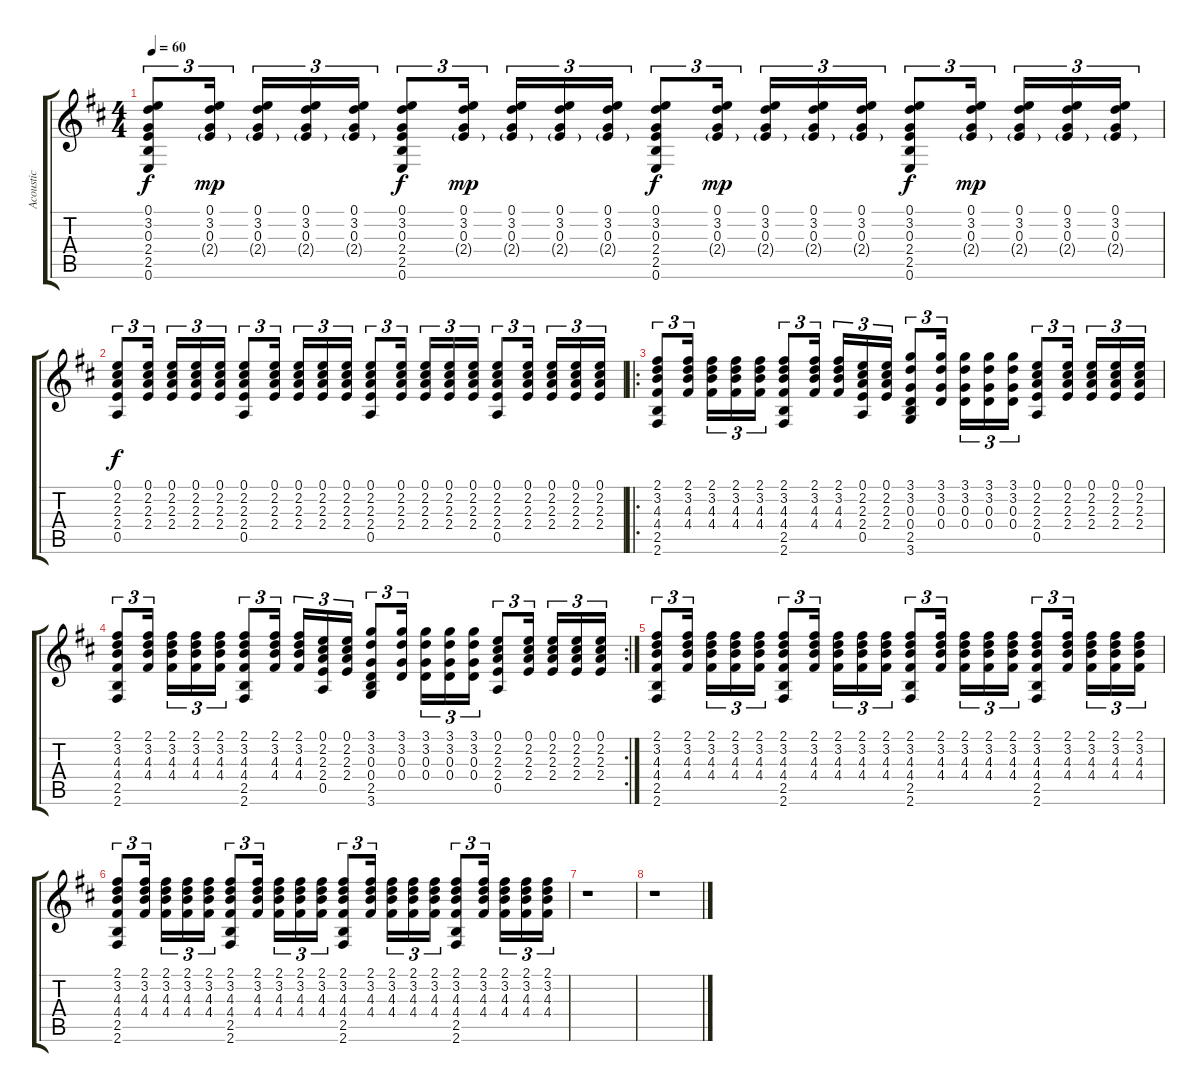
\track ("Acoustic" "Acoustic") {instrument acousticguitarsteel}
\staff {score tabs}
\tuning (E4 B3 G3 D3 A2 E2) {hide}
\ts (4 4)
\tempo 60
\clef g2
\ks d
(0.1 3.2 0.3 2.4 2.5 0.6).8{tu (3 2) dy f} (0.1 3.2 0.3 2.4{g}).16{tu (3 2) dy mp beam splitsecondary} (0.1 3.2 0.3 2.4{g}).16{tu (3 2)} (0.1 3.2 0.3 2.4{g}).16{tu (3 2)} (0.1 3.2 0.3 2.4{g}).16{tu (3 2)} (0.1 3.2 0.3 2.4 2.5 0.6).8{tu (3 2) dy f} (0.1 3.2 0.3 2.4{g}).16{tu (3 2) dy mp beam splitsecondary} (0.1 3.2 0.3 2.4{g}).16{tu (3 2)} (0.1 3.2 0.3 2.4{g}).16{tu (3 2)} (0.1 3.2 0.3 2.4{g}).16{tu (3 2)} (0.1 3.2 0.3 2.4 2.5 0.6).8{tu (3 2) dy f} (0.1 3.2 0.3 2.4{g}).16{tu (3 2) dy mp beam splitsecondary} (0.1 3.2 0.3 2.4{g}).16{tu (3 2)} (0.1 3.2 0.3 2.4{g}).16{tu (3 2)} (0.1 3.2 0.3 2.4{g}).16{tu (3 2)} (0.1 3.2 0.3 2.4 2.5 0.6).8{tu (3 2) dy f} (0.1 3.2 0.3 2.4{g}).16{tu (3 2) dy mp beam splitsecondary} (0.1 3.2 0.3 2.4{g}).16{tu (3 2)} (0.1 3.2 0.3 2.4{g}).16{tu (3 2)} (0.1 3.2 0.3 2.4{g}).16{tu (3 2)} |
(0.1 2.2 2.3 2.4 0.5).8{tu (3 2) dy f} (0.1 2.2 2.3 2.4).16{tu (3 2) beam splitsecondary} (0.1 2.2 2.3 2.4).16{tu (3 2)} (0.1 2.2 2.3 2.4).16{tu (3 2)} (0.1 2.2 2.3 2.4).16{tu (3 2)} (0.1 2.2 2.3 2.4 0.5).8{tu (3 2)} (0.1 2.2 2.3 2.4).16{tu (3 2) beam splitsecondary} (0.1 2.2 2.3 2.4).16{tu (3 2)} (0.1 2.2 2.3 2.4).16{tu (3 2)} (0.1 2.2 2.3 2.4).16{tu (3 2)} (0.1 2.2 2.3 2.4 0.5).8{tu (3 2)} (0.1 2.2 2.3 2.4).16{tu (3 2) beam splitsecondary} (0.1 2.2 2.3 2.4).16{tu (3 2)} (0.1 2.2 2.3 2.4).16{tu (3 2)} (0.1 2.2 2.3 2.4).16{tu (3 2)} (0.1 2.2 2.3 2.4 0.5).8{tu (3 2)} (0.1 2.2 2.3 2.4).16{tu (3 2) beam splitsecondary} (0.1 2.2 2.3 2.4).16{tu (3 2)} (0.1 2.2 2.3 2.4).16{tu (3 2)} (0.1 2.2 2.3 2.4).16{tu (3 2)} |
\ro
(2.1 3.2 4.3 4.4 2.5 2.6).8{tu (3 2)} (2.1 3.2 4.3 4.4).16{tu (3 2) beam splitsecondary} (2.1 3.2 4.3 4.4).16{tu (3 2)} (2.1 3.2 4.3 4.4).16{tu (3 2)} (2.1 3.2 4.3 4.4).16{tu (3 2)} (2.1 3.2 4.3 4.4 2.5 2.6).8{tu (3 2)} (2.1 3.2 4.3 4.4).16{tu (3 2) beam splitsecondary} (2.1 3.2 4.3 4.4).16{tu (3 2)} (0.1 2.2 2.3 2.4 0.5).16{tu (3 2)} (0.1 2.2 2.3 2.4).16{tu (3 2)} (3.1 3.2 0.3 0.4 2.5 3.6).8{tu (3 2)} (3.1 3.2 0.3 0.4).16{tu (3 2) beam splitsecondary} (3.1 3.2 0.3 0.4).16{tu (3 2)} (3.1 3.2 0.3 0.4).16{tu (3 2)} (3.1 3.2 0.3 0.4).16{tu (3 2)} (0.1 2.2 2.3 2.4 0.5).8{tu (3 2)} (0.1 2.2 2.3 2.4).16{tu (3 2) beam splitsecondary} (0.1 2.2 2.3 2.4).16{tu (3 2)} (0.1 2.2 2.3 2.4).16{tu (3 2)} (0.1 2.2 2.3 2.4).16{tu (3 2)} |
\rc 2
(2.1 3.2 4.3 4.4 2.5 2.6).8{tu (3 2)} (2.1 3.2 4.3 4.4).16{tu (3 2) beam splitsecondary} (2.1 3.2 4.3 4.4).16{tu (3 2)} (2.1 3.2 4.3 4.4).16{tu (3 2)} (2.1 3.2 4.3 4.4).16{tu (3 2)} (2.1 3.2 4.3 4.4 2.5 2.6).8{tu (3 2)} (2.1 3.2 4.3 4.4).16{tu (3 2) beam splitsecondary} (2.1 3.2 4.3 4.4).16{tu (3 2)} (0.1 2.2 2.3 2.4 0.5).16{tu (3 2)} (0.1 2.2 2.3 2.4).16{tu (3 2)} (3.1 3.2 0.3 0.4 2.5 3.6).8{tu (3 2)} (3.1 3.2 0.3 0.4).16{tu (3 2) beam splitsecondary} (3.1 3.2 0.3 0.4).16{tu (3 2)} (3.1 3.2 0.3 0.4).16{tu (3 2)} (3.1 3.2 0.3 0.4).16{tu (3 2)} (0.1 2.2 2.3 2.4 0.5).8{tu (3 2)} (0.1 2.2 2.3 2.4).16{tu (3 2) beam splitsecondary} (0.1 2.2 2.3 2.4).16{tu (3 2)} (0.1 2.2 2.3 2.4).16{tu (3 2)} (0.1 2.2 2.3 2.4).16{tu (3 2)} |
(2.1 3.2 4.3 4.4 2.5 2.6).8{tu (3 2)} (2.1 3.2 4.3 4.4).16{tu (3 2) beam splitsecondary} (2.1 3.2 4.3 4.4).16{tu (3 2)} (2.1 3.2 4.3 4.4).16{tu (3 2)} (2.1 3.2 4.3 4.4).16{tu (3 2)} (2.1 3.2 4.3 4.4 2.5 2.6).8{tu (3 2)} (2.1 3.2 4.3 4.4).16{tu (3 2) beam splitsecondary} (2.1 3.2 4.3 4.4).16{tu (3 2)} (2.1 3.2 4.3 4.4).16{tu (3 2)} (2.1 3.2 4.3 4.4).16{tu (3 2)} (2.1 3.2 4.3 4.4 2.5 2.6).8{tu (3 2)} (2.1 3.2 4.3 4.4).16{tu (3 2) beam splitsecondary} (2.1 3.2 4.3 4.4).16{tu (3 2)} (2.1 3.2 4.3 4.4).16{tu (3 2)} (2.1 3.2 4.3 4.4).16{tu (3 2)} (2.1 3.2 4.3 4.4 2.5 2.6).8{tu (3 2)} (2.1 3.2 4.3 4.4).16{tu (3 2) beam splitsecondary} (2.1 3.2 4.3 4.4).16{tu (3 2)} (2.1 3.2 4.3 4.4).16{tu (3 2)} (2.1 3.2 4.3 4.4).16{tu (3 2)} |
(2.1 3.2 4.3 4.4 2.5 2.6).8{tu (3 2)} (2.1 3.2 4.3 4.4).16{tu (3 2) beam splitsecondary} (2.1 3.2 4.3 4.4).16{tu (3 2)} (2.1 3.2 4.3 4.4).16{tu (3 2)} (2.1 3.2 4.3 4.4).16{tu (3 2)} (2.1 3.2 4.3 4.4 2.5 2.6).8{tu (3 2)} (2.1 3.2 4.3 4.4).16{tu (3 2) beam splitsecondary} (2.1 3.2 4.3 4.4).16{tu (3 2)} (2.1 3.2 4.3 4.4).16{tu (3 2)} (2.1 3.2 4.3 4.4).16{tu (3 2)} (2.1 3.2 4.3 4.4 2.5 2.6).8{tu (3 2)} (2.1 3.2 4.3 4.4).16{tu (3 2) beam splitsecondary} (2.1 3.2 4.3 4.4).16{tu (3 2)} (2.1 3.2 4.3 4.4).16{tu (3 2)} (2.1 3.2 4.3 4.4).16{tu (3 2)} (2.1 3.2 4.3 4.4 2.5 2.6).8{tu (3 2)} (2.1 3.2 4.3 4.4).16{tu (3 2) beam splitsecondary} (2.1 3.2 4.3 4.4).16{tu (3 2)} (2.1 3.2 4.3 4.4).16{tu (3 2)} (2.1 3.2 4.3 4.4).16{tu (3 2)} |
r.1 |
r.1
